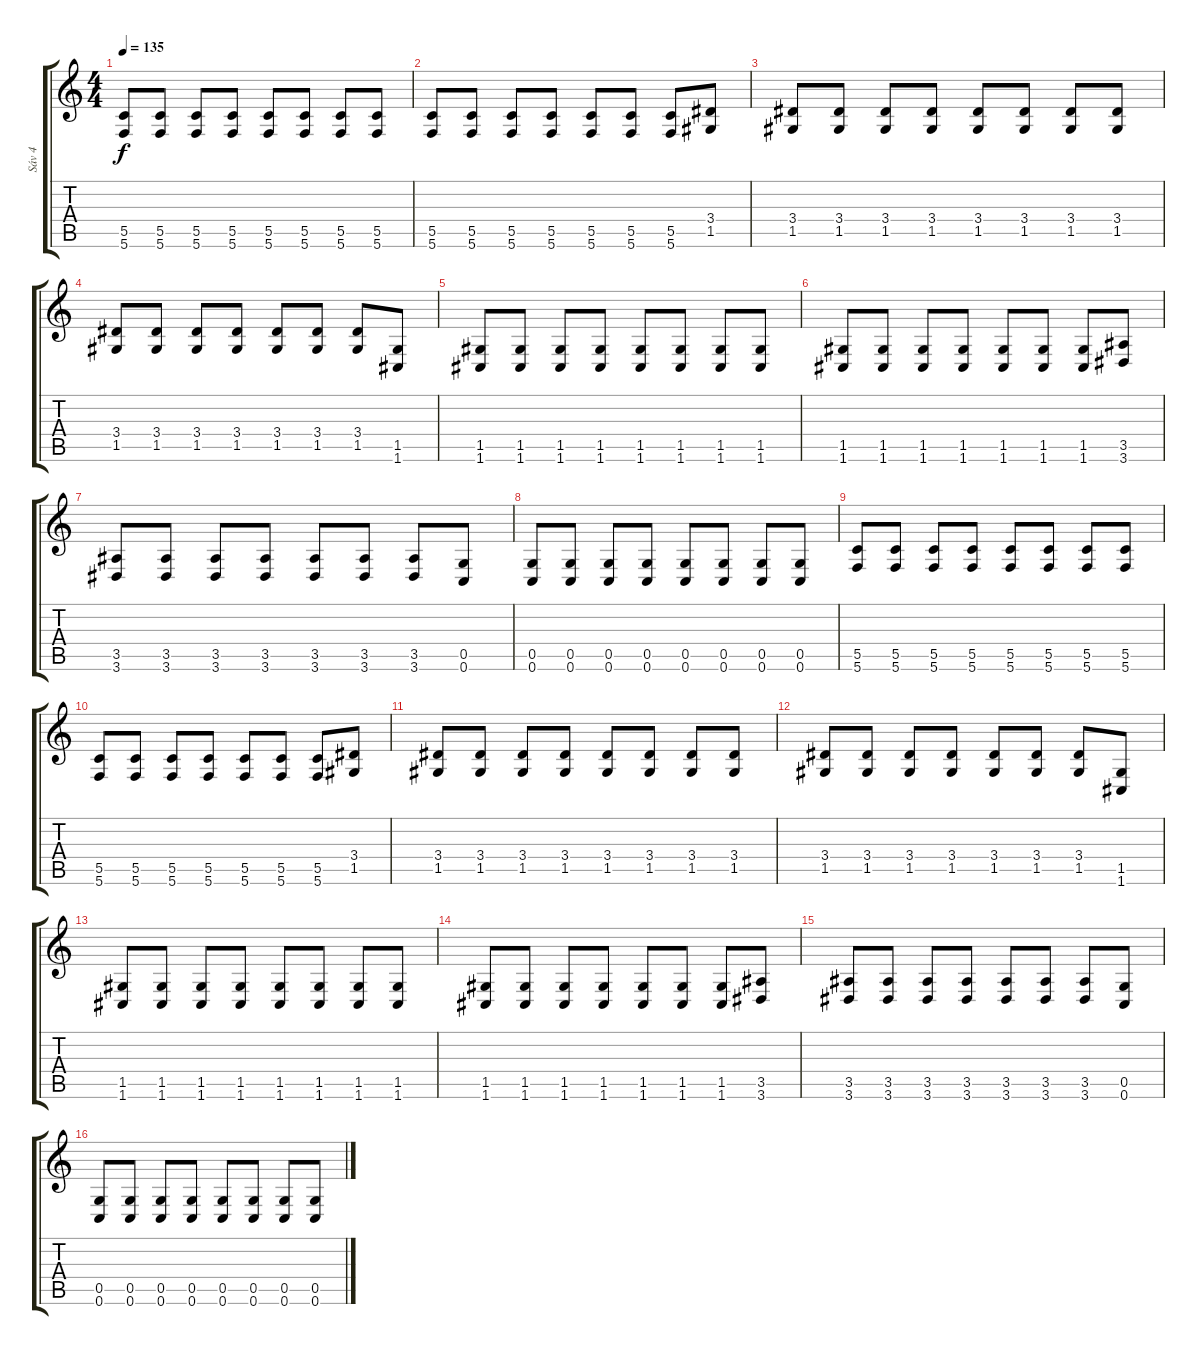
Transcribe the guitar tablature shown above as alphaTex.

\track ("Sáv 4" "Sáv 4") {instrument overdrivenguitar}
\staff {score tabs}
\tuning (D4 A3 F3 C3 G2 C2) {hide}
\ts (4 4)
\tempo 135
\clef g2
\ks c
(5.5 5.6).8{dy f} (5.5 5.6).8 (5.5 5.6).8 (5.5 5.6).8 (5.5 5.6).8 (5.5 5.6).8 (5.5 5.6).8 (5.5 5.6).8 |
(5.5 5.6).8 (5.5 5.6).8 (5.5 5.6).8 (5.5 5.6).8 (5.5 5.6).8 (5.5 5.6).8 (5.5 5.6).8 (3.4 1.5).8 |
(3.4 1.5).8 (3.4 1.5).8 (3.4 1.5).8 (3.4 1.5).8 (3.4 1.5).8 (3.4 1.5).8 (3.4 1.5).8 (3.4 1.5).8 |
(3.4 1.5).8 (3.4 1.5).8 (3.4 1.5).8 (3.4 1.5).8 (3.4 1.5).8 (3.4 1.5).8 (3.4 1.5).8 (1.5 1.6).8 |
(1.5 1.6).8 (1.5 1.6).8 (1.5 1.6).8 (1.5 1.6).8 (1.5 1.6).8 (1.5 1.6).8 (1.5 1.6).8 (1.5 1.6).8 |
(1.5 1.6).8 (1.5 1.6).8 (1.5 1.6).8 (1.5 1.6).8 (1.5 1.6).8 (1.5 1.6).8 (1.5 1.6).8 (3.5 3.6).8 |
(3.5 3.6).8 (3.5 3.6).8 (3.5 3.6).8 (3.5 3.6).8 (3.5 3.6).8 (3.5 3.6).8 (3.5 3.6).8 (0.5 0.6).8 |
(0.5 0.6).8 (0.5 0.6).8 (0.5 0.6).8 (0.5 0.6).8 (0.5 0.6).8 (0.5 0.6).8 (0.5 0.6).8 (0.5 0.6).8 |
(5.5 5.6).8 (5.5 5.6).8 (5.5 5.6).8 (5.5 5.6).8 (5.5 5.6).8 (5.5 5.6).8 (5.5 5.6).8 (5.5 5.6).8 |
(5.5 5.6).8 (5.5 5.6).8 (5.5 5.6).8 (5.5 5.6).8 (5.5 5.6).8 (5.5 5.6).8 (5.5 5.6).8 (3.4 1.5).8 |
(3.4 1.5).8 (3.4 1.5).8 (3.4 1.5).8 (3.4 1.5).8 (3.4 1.5).8 (3.4 1.5).8 (3.4 1.5).8 (3.4 1.5).8 |
(3.4 1.5).8 (3.4 1.5).8 (3.4 1.5).8 (3.4 1.5).8 (3.4 1.5).8 (3.4 1.5).8 (3.4 1.5).8 (1.5 1.6).8 |
(1.5 1.6).8 (1.5 1.6).8 (1.5 1.6).8 (1.5 1.6).8 (1.5 1.6).8 (1.5 1.6).8 (1.5 1.6).8 (1.5 1.6).8 |
(1.5 1.6).8 (1.5 1.6).8 (1.5 1.6).8 (1.5 1.6).8 (1.5 1.6).8 (1.5 1.6).8 (1.5 1.6).8 (3.5 3.6).8 |
(3.5 3.6).8 (3.5 3.6).8 (3.5 3.6).8 (3.5 3.6).8 (3.5 3.6).8 (3.5 3.6).8 (3.5 3.6).8 (0.5 0.6).8 |
(0.5 0.6).8 (0.5 0.6).8 (0.5 0.6).8 (0.5 0.6).8 (0.5 0.6).8 (0.5 0.6).8 (0.5 0.6).8 (0.5 0.6).8
